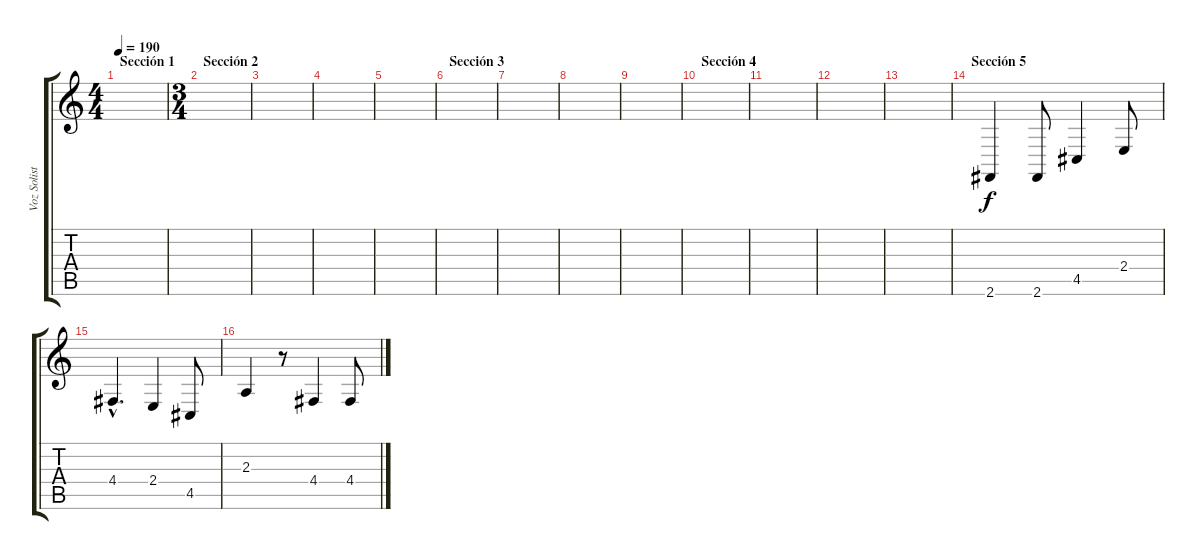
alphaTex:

\track ("Voz Solista" "Voz Solist") {instrument cello}
\staff {score tabs}
\tuning (E4 B3 G3 D3 A2 E2) {hide}
\ts (4 4)
\section ("" "Sección 1")
\tempo 190
\tempo 70
\tempo 190
\clef g2
\ks c
|
\ts (3 4)
\section ("" "Sección 2")
|
|
|
|
\section ("" "Sección 3")
|
|
|
|
\section ("" "Sección 4")
|
|
|
|
\section ("" "Sección 5")
2.6.4 2.6.8 4.5.4 2.4.8 |
4.4{hac}.4{d} 2.4.4 4.5.8 |
2.3.4 r.8 4.4.4 4.4.8
